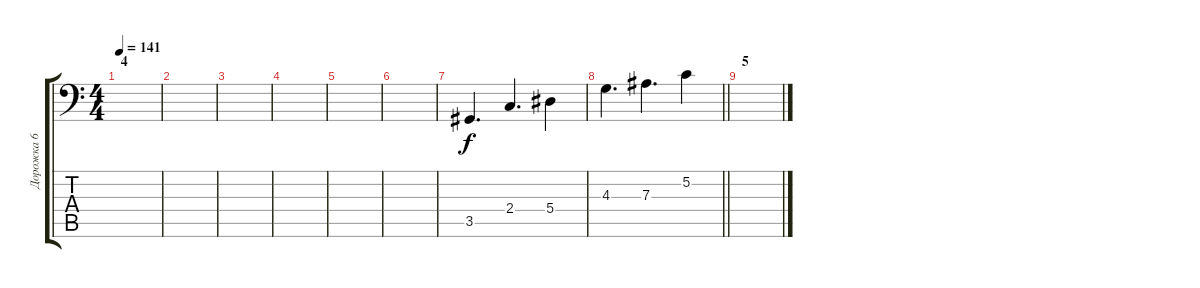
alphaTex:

\track ("Дорожка 6" "Дорожка 6") {instrument acousticgrandpiano}
\staff {score tabs}
\tuning (C4 G3 Eb3 Bb2 F2 Bb1) {hide}
\ts (4 4)
\section ("" "4")
\tempo 141
\clef f4
\ks c
|
|
|
|
|
|
3.5.4{d dy f} 2.4.4{d} 5.4.4 |
\barLineRight lightlight
4.3.4{d} 7.3.4{d} 5.2.4 |
\section ("" "5")
